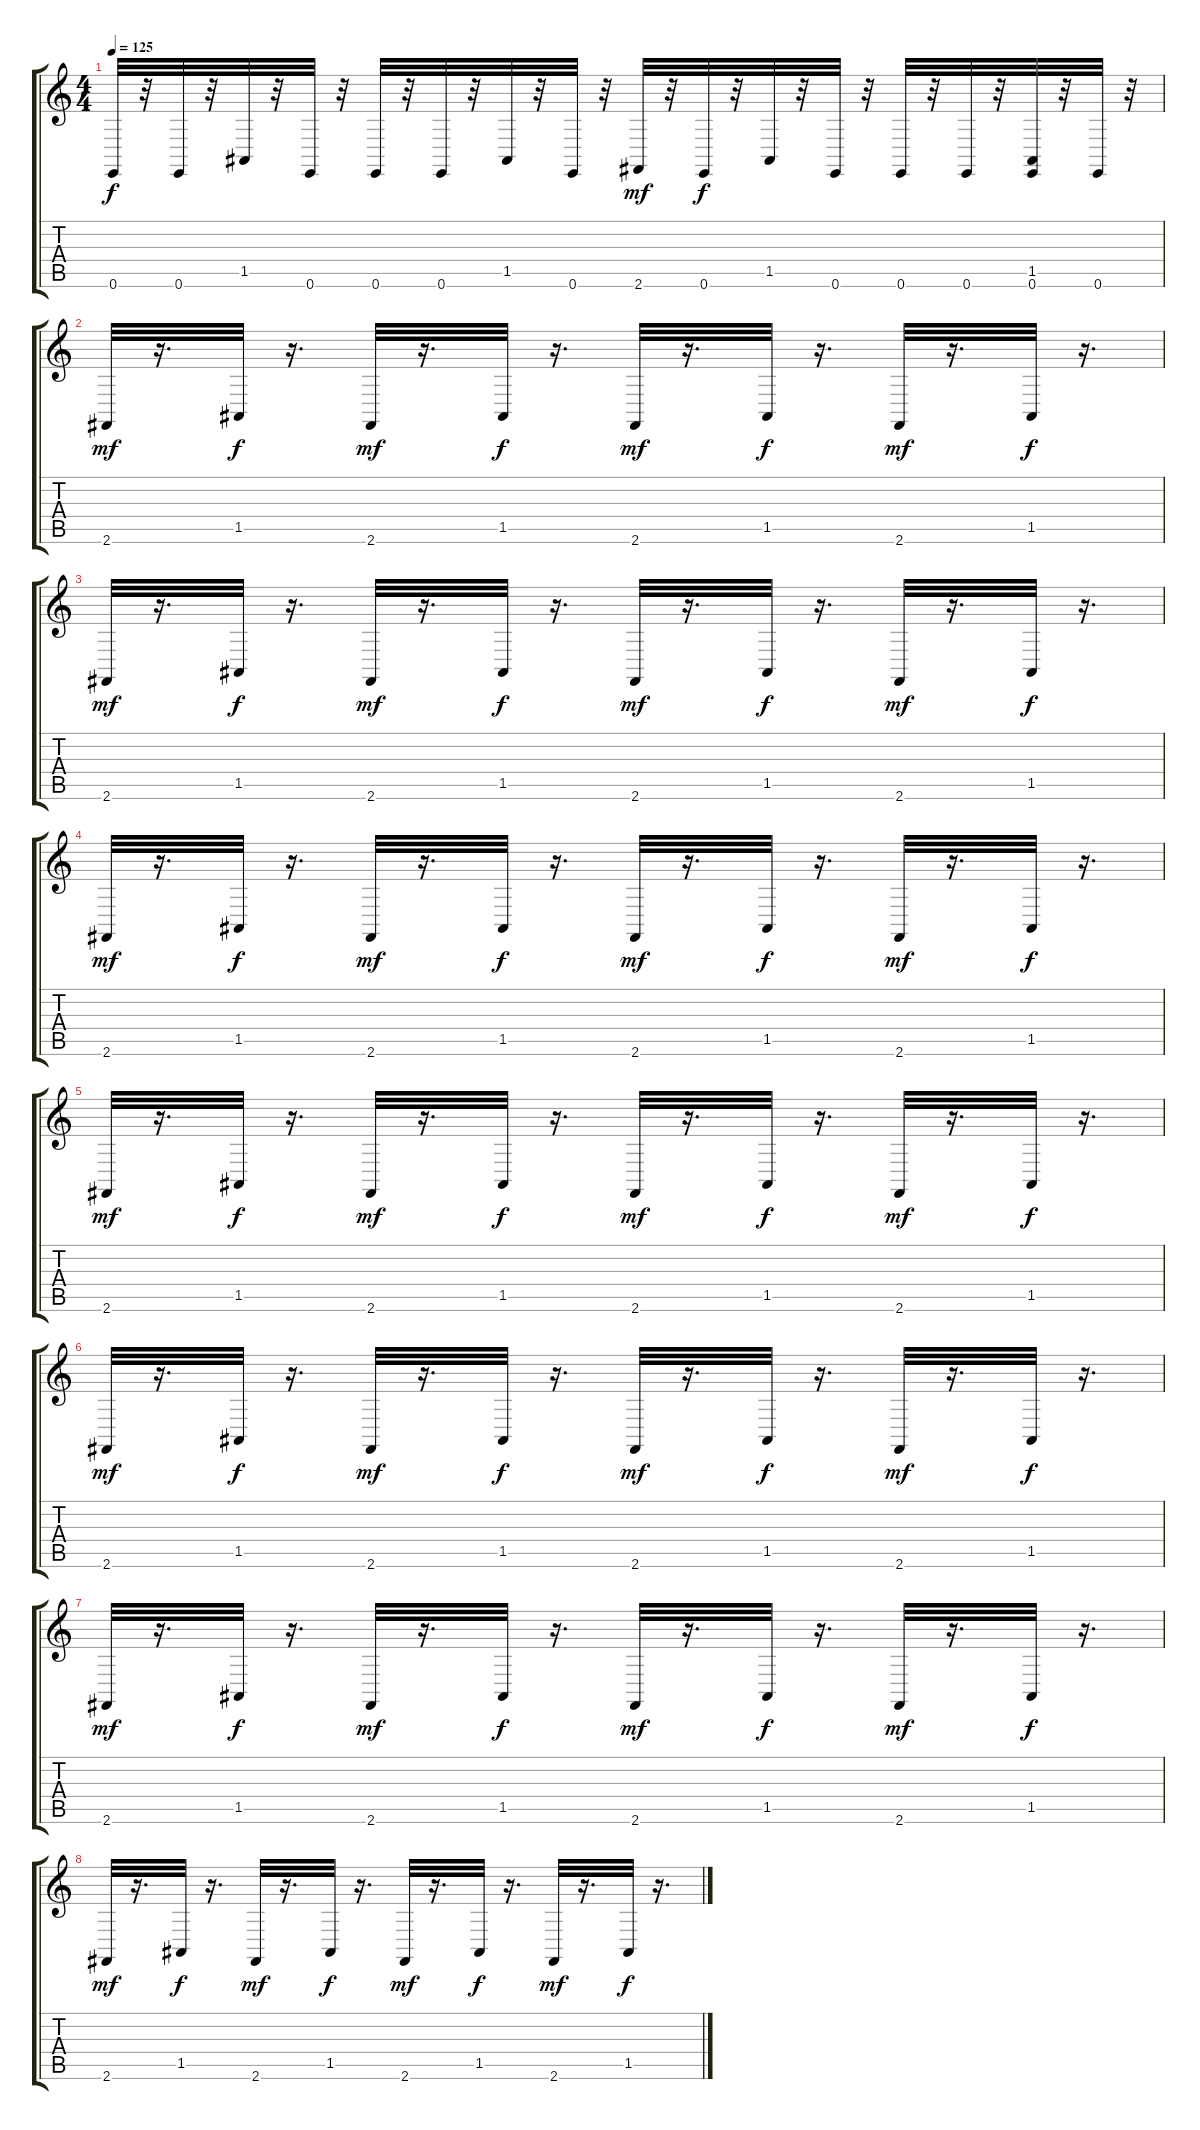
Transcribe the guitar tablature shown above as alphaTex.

\track "" {instrument acousticgrandpiano}
\staff {score tabs}
\tuning (E4 B3 G3 D3 A2 E2) {hide}
\ts (4 4)
\tempo 125
\clef g2
\ks c
0.6.32{dy f} r.32 0.6.32 r.32 1.5.32 r.32 0.6.32 r.32 0.6.32 r.32 0.6.32 r.32 1.5.32 r.32 0.6.32 r.32 2.6.32{dy mf} r.32 0.6.32{dy f} r.32 1.5.32 r.32 0.6.32 r.32 0.6.32 r.32 0.6.32 r.32 (1.5 0.6).32 r.32 0.6.32 r.32 |
2.6.32{dy mf} r.16{d} 1.5.32{dy f} r.16{d} 2.6.32{dy mf} r.16{d} 1.5.32{dy f} r.16{d} 2.6.32{dy mf} r.16{d} 1.5.32{dy f} r.16{d} 2.6.32{dy mf} r.16{d} 1.5.32{dy f} r.16{d} |
2.6.32{dy mf} r.16{d} 1.5.32{dy f} r.16{d} 2.6.32{dy mf} r.16{d} 1.5.32{dy f} r.16{d} 2.6.32{dy mf} r.16{d} 1.5.32{dy f} r.16{d} 2.6.32{dy mf} r.16{d} 1.5.32{dy f} r.16{d} |
2.6.32{dy mf} r.16{d} 1.5.32{dy f} r.16{d} 2.6.32{dy mf} r.16{d} 1.5.32{dy f} r.16{d} 2.6.32{dy mf} r.16{d} 1.5.32{dy f} r.16{d} 2.6.32{dy mf} r.16{d} 1.5.32{dy f} r.16{d} |
2.6.32{dy mf} r.16{d} 1.5.32{dy f} r.16{d} 2.6.32{dy mf} r.16{d} 1.5.32{dy f} r.16{d} 2.6.32{dy mf} r.16{d} 1.5.32{dy f} r.16{d} 2.6.32{dy mf} r.16{d} 1.5.32{dy f} r.16{d} |
2.6.32{dy mf} r.16{d} 1.5.32{dy f} r.16{d} 2.6.32{dy mf} r.16{d} 1.5.32{dy f} r.16{d} 2.6.32{dy mf} r.16{d} 1.5.32{dy f} r.16{d} 2.6.32{dy mf} r.16{d} 1.5.32{dy f} r.16{d} |
2.6.32{dy mf} r.16{d} 1.5.32{dy f} r.16{d} 2.6.32{dy mf} r.16{d} 1.5.32{dy f} r.16{d} 2.6.32{dy mf} r.16{d} 1.5.32{dy f} r.16{d} 2.6.32{dy mf} r.16{d} 1.5.32{dy f} r.16{d} |
2.6.32{dy mf} r.16{d} 1.5.32{dy f} r.16{d} 2.6.32{dy mf} r.16{d} 1.5.32{dy f} r.16{d} 2.6.32{dy mf} r.16{d} 1.5.32{dy f} r.16{d} 2.6.32{dy mf} r.16{d} 1.5.32{dy f} r.16{d}
